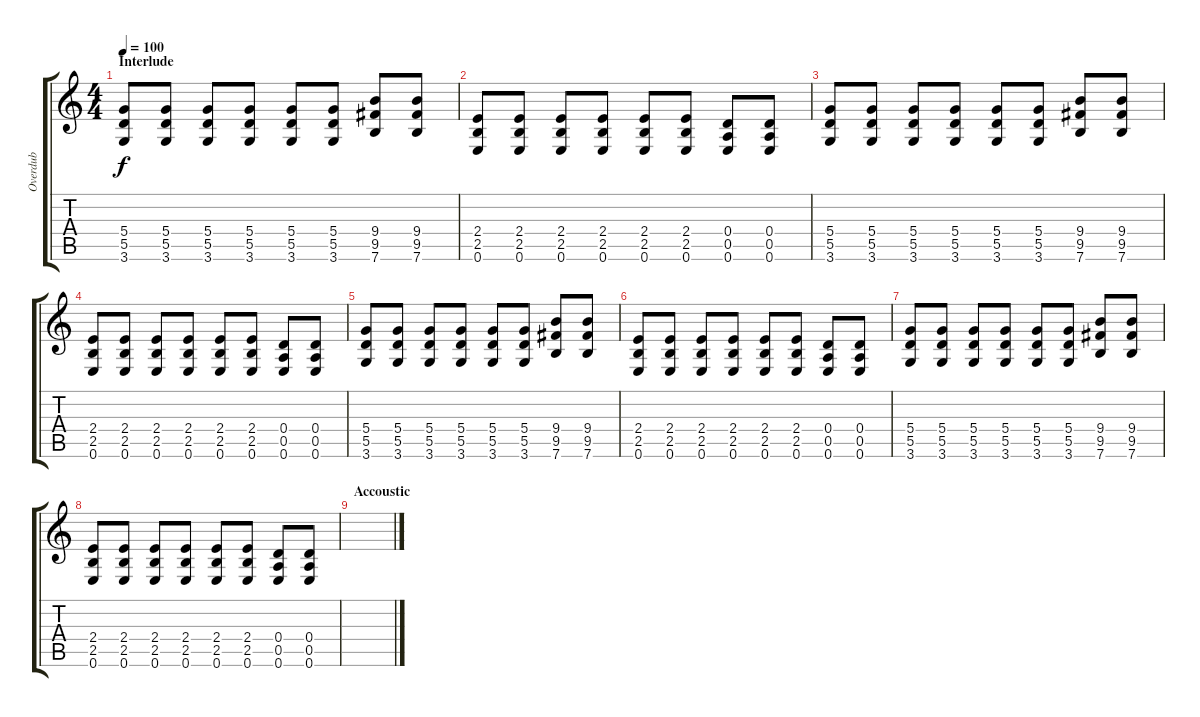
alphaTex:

\track ("Overdub" "Overdub") {instrument distortionguitar}
\staff {score tabs}
\tuning (E4 B3 G3 D3 A2 E2) {hide}
\ts (4 4)
\section ("" "Interlude")
\tempo 100
\clef g2
\ks c
(5.4 5.5 3.6).8{dy f} (5.4 5.5 3.6).8 (5.4 5.5 3.6).8 (5.4 5.5 3.6).8 (5.4 5.5 3.6).8 (5.4 5.5 3.6).8 (9.4 9.5 7.6).8 (9.4 9.5 7.6).8 |
(2.4 2.5 0.6).8 (2.4 2.5 0.6).8 (2.4 2.5 0.6).8 (2.4 2.5 0.6).8 (2.4 2.5 0.6).8 (2.4 2.5 0.6).8 (0.4 0.5 0.6).8 (0.4 0.5 0.6).8 |
(5.4 5.5 3.6).8 (5.4 5.5 3.6).8 (5.4 5.5 3.6).8 (5.4 5.5 3.6).8 (5.4 5.5 3.6).8 (5.4 5.5 3.6).8 (9.4 9.5 7.6).8 (9.4 9.5 7.6).8 |
(2.4 2.5 0.6).8 (2.4 2.5 0.6).8 (2.4 2.5 0.6).8 (2.4 2.5 0.6).8 (2.4 2.5 0.6).8 (2.4 2.5 0.6).8 (0.4 0.5 0.6).8 (0.4 0.5 0.6).8 |
(5.4 5.5 3.6).8 (5.4 5.5 3.6).8 (5.4 5.5 3.6).8 (5.4 5.5 3.6).8 (5.4 5.5 3.6).8 (5.4 5.5 3.6).8 (9.4 9.5 7.6).8 (9.4 9.5 7.6).8 |
(2.4 2.5 0.6).8 (2.4 2.5 0.6).8 (2.4 2.5 0.6).8 (2.4 2.5 0.6).8 (2.4 2.5 0.6).8 (2.4 2.5 0.6).8 (0.4 0.5 0.6).8 (0.4 0.5 0.6).8 |
(5.4 5.5 3.6).8 (5.4 5.5 3.6).8 (5.4 5.5 3.6).8 (5.4 5.5 3.6).8 (5.4 5.5 3.6).8 (5.4 5.5 3.6).8 (9.4 9.5 7.6).8 (9.4 9.5 7.6).8 |
(2.4 2.5 0.6).8 (2.4 2.5 0.6).8 (2.4 2.5 0.6).8 (2.4 2.5 0.6).8 (2.4 2.5 0.6).8 (2.4 2.5 0.6).8 (0.4 0.5 0.6).8 (0.4 0.5 0.6).8 |
\section ("" "Accoustic")
